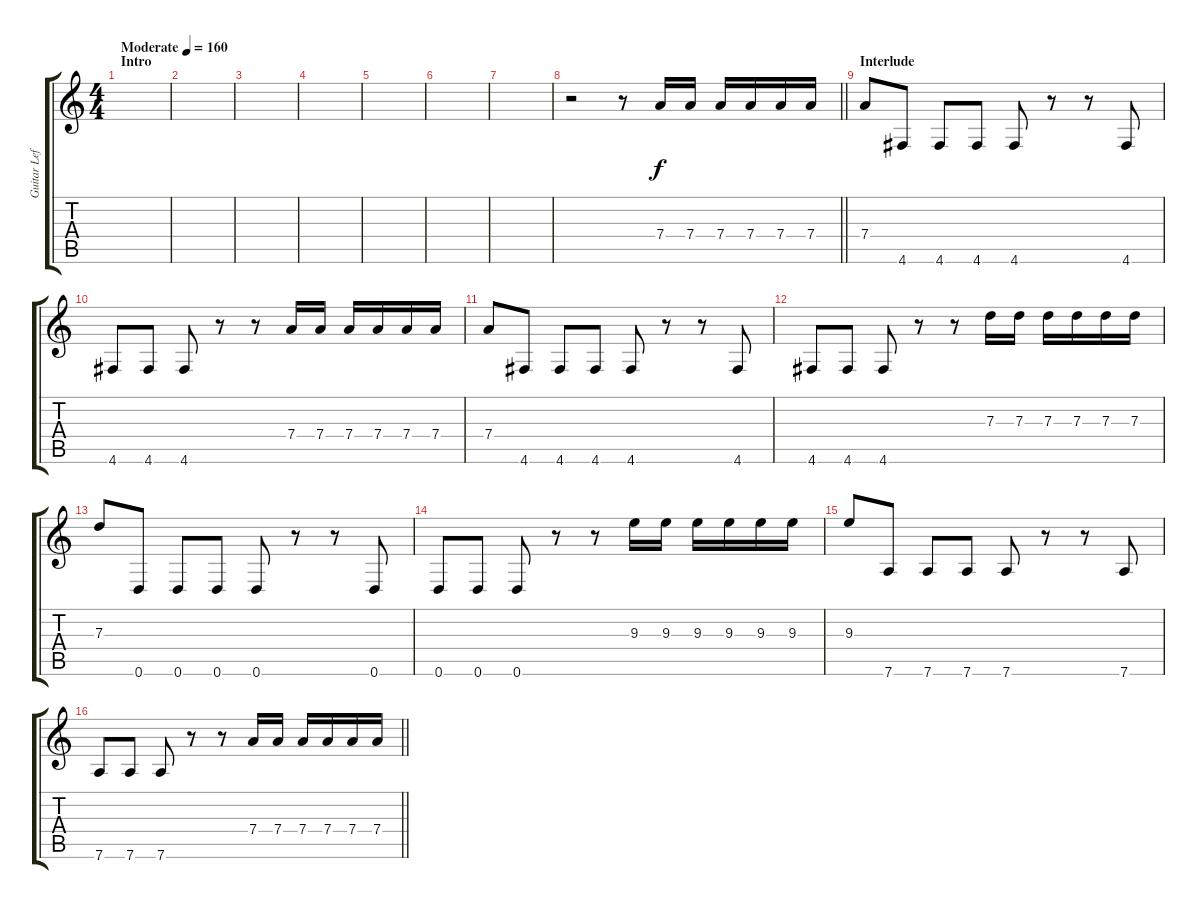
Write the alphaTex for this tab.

\track ("Guitar Left" "Guitar Lef") {instrument overdrivenguitar}
\staff {score tabs}
\tuning (E4 B3 G3 D3 A2 D2) {hide}
\ts (4 4)
\section ("" "Intro")
\tempo (160 "Moderate")
\clef g2
\ks c
|
|
|
|
|
|
|
\barLineRight lightlight
r.2 r.8 7.4.16 7.4.16 7.4.16 7.4.16 7.4.16 7.4.16 |
\section ("" "Interlude")
7.4.8 4.6.8 4.6.8 4.6.8 4.6.8 r.8 r.8 4.6.8 |
4.6.8 4.6.8 4.6.8 r.8 r.8 7.4.16 7.4.16 7.4.16 7.4.16 7.4.16 7.4.16 |
7.4.8 4.6.8 4.6.8 4.6.8 4.6.8 r.8 r.8 4.6.8 |
4.6.8 4.6.8 4.6.8 r.8 r.8 7.3.16 7.3.16 7.3.16 7.3.16 7.3.16 7.3.16 |
7.3.8 0.6.8 0.6.8 0.6.8 0.6.8 r.8 r.8 0.6.8 |
0.6.8 0.6.8 0.6.8 r.8 r.8 9.3.16 9.3.16 9.3.16 9.3.16 9.3.16 9.3.16 |
9.3.8 7.6.8 7.6.8 7.6.8 7.6.8 r.8 r.8 7.6.8 |
\barLineRight lightlight
7.6.8 7.6.8 7.6.8 r.8 r.8 7.4.16 7.4.16 7.4.16 7.4.16 7.4.16 7.4.16
